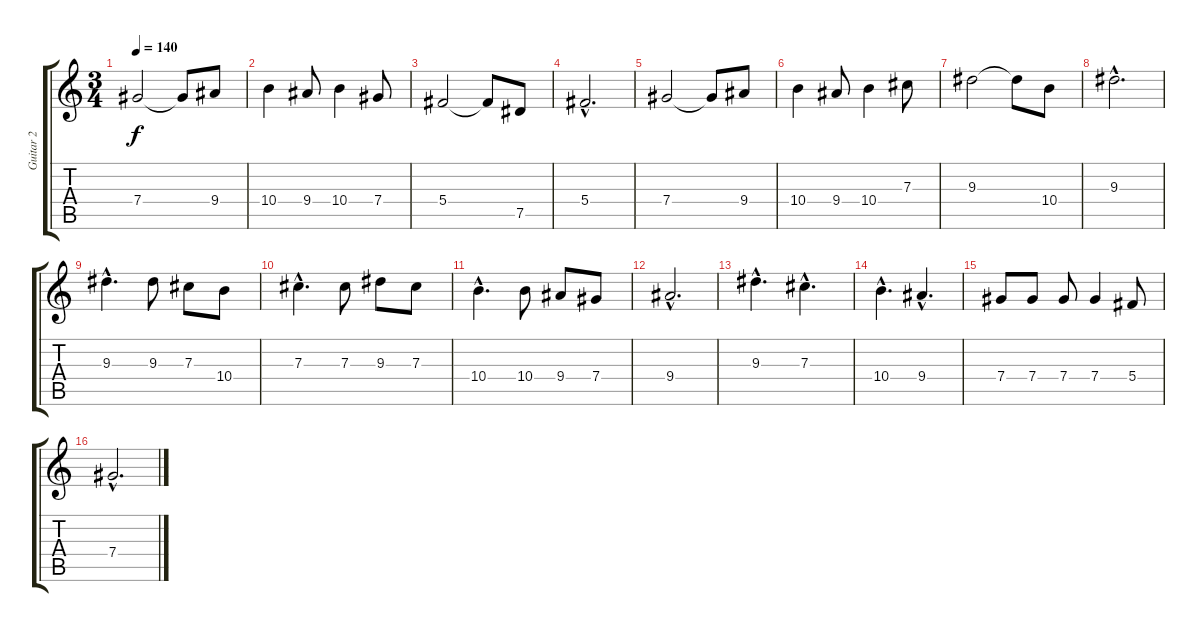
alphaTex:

\track ("Guitar 2" "Guitar 2") {instrument overdrivenguitar}
\staff {score tabs}
\tuning (Eb4 Bb3 Gb3 Db3 Ab2 Eb2) {hide}
\ts (3 4)
\tempo 140
\clef g2
\ks c
7.4.2{dy f} 7.4{t}.8 9.4.8 |
10.4.4 9.4.8 10.4.4 7.4.8 |
5.4.2 5.4{t}.8 7.5.8 |
5.4{hac}.2{d} |
7.4.2 7.4{t}.8 9.4.8 |
10.4.4 9.4.8 10.4.4 7.3.8 |
9.3.2 9.3{t}.8 10.4.8 |
9.3{hac}.2{d} |
9.3{hac}.4{d} 9.3.8 7.3.8 10.4.8 |
7.3{hac}.4{d} 7.3.8 9.3.8 7.3.8 |
10.4{hac}.4{d} 10.4.8 9.4.8 7.4.8 |
9.4{hac}.2{d} |
9.3{hac}.4{d} 7.3{hac}.4{d} |
10.4{hac}.4{d} 9.4{hac}.4{d} |
7.4.8 7.4.8 7.4.8 7.4.4 5.4.8 |
7.4{hac}.2{d}
